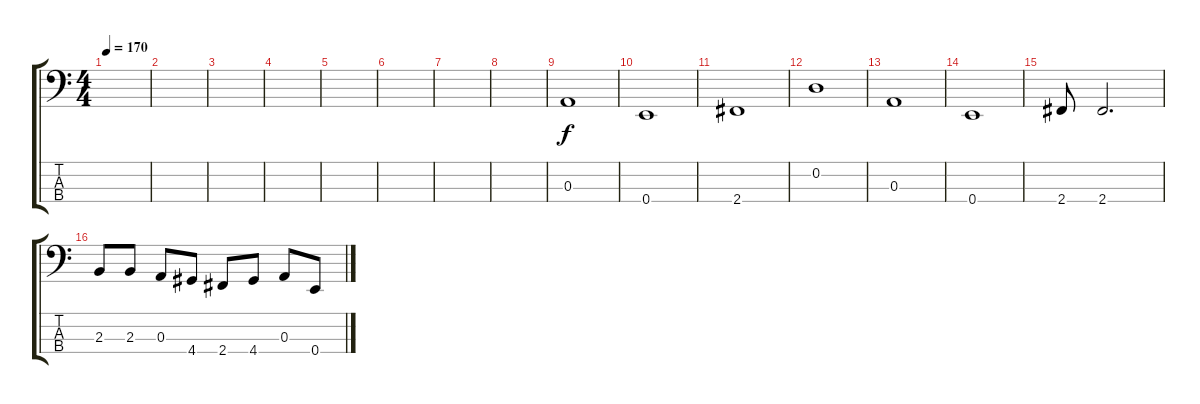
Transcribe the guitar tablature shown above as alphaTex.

\track "" {instrument electricbassfinger}
\staff {score tabs}
\tuning (G2 D2 A1 E1) {hide}
\ts (4 4)
\tempo 170
\clef f4
\ks c
|
|
|
|
|
|
|
|
0.3.1 |
0.4.1 |
2.4.1 |
0.2.1 |
0.3.1 |
0.4.1 |
2.4.8 2.4.2{d} |
2.3.8 2.3.8 0.3.8 4.4.8 2.4.8 4.4.8 0.3.8 0.4.8
